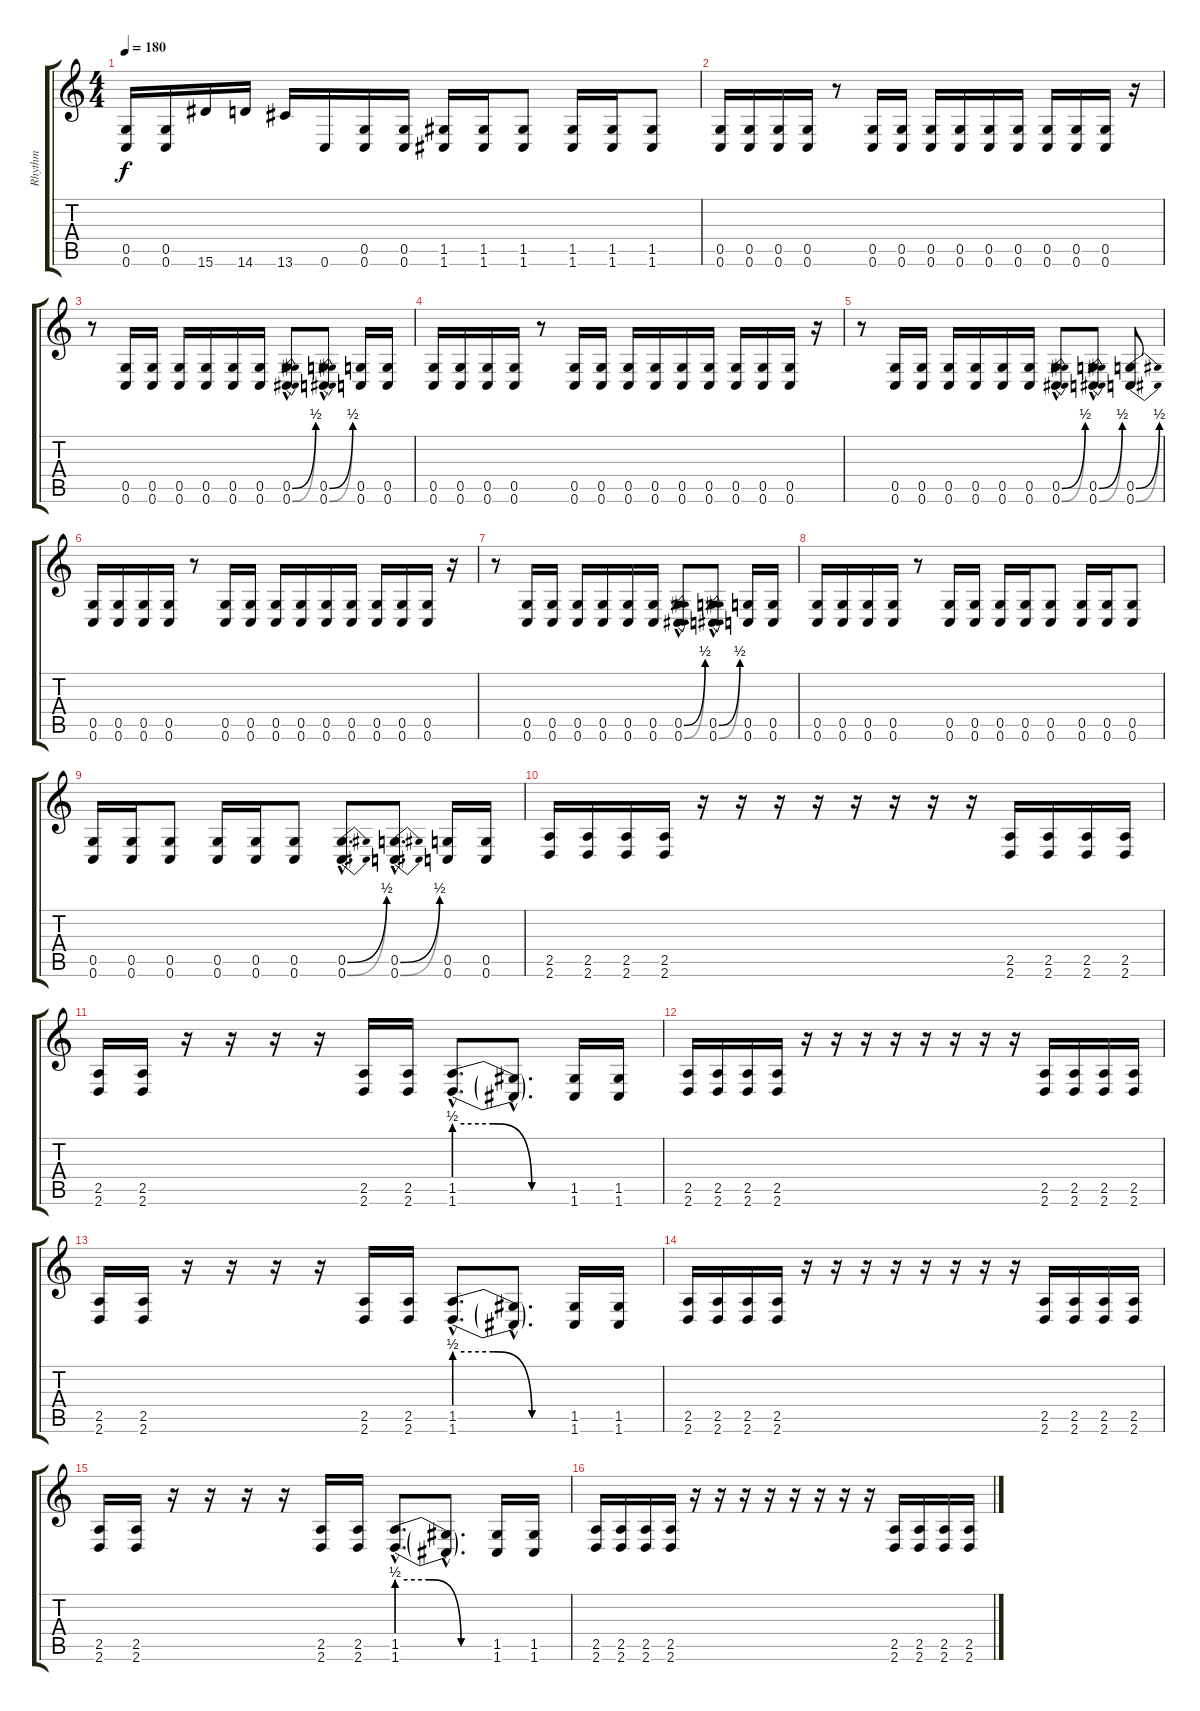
\track ("Rhythm" "Rhythm") {instrument overdrivenguitar}
\staff {score tabs}
\tuning (D4 A3 F3 C3 G2 C2) {hide}
\ts (4 4)
\tempo 180
\clef g2
\ks c
(0.5 0.6).16{dy f} (0.5 0.6).16 15.6.16 14.6.16 13.6.16 0.6.16 (0.5 0.6).16 (0.5 0.6).16 (1.5 1.6).16 (1.5 1.6).16 (1.5 1.6).8 (1.5 1.6).16 (1.5 1.6).16 (1.5 1.6).8 |
(0.5 0.6).16 (0.5 0.6).16 (0.5 0.6).16 (0.5 0.6).16 r.8 (0.5 0.6).16 (0.5 0.6).16 (0.5 0.6).16 (0.5 0.6).16 (0.5 0.6).16 (0.5 0.6).16 (0.5 0.6).16 (0.5 0.6).16 (0.5 0.6).16 r.16 |
r.8 (0.5 0.6).16 (0.5 0.6).16 (0.5 0.6).16 (0.5 0.6).16 (0.5 0.6).16 (0.5 0.6).16 (0.5{be (bend 0 0 60 2) hac} 0.6{be (bend 0 0 60 2) hac}).8{d} (0.5{be (bend 0 0 60 2) hac} 0.6{be (bend 0 0 60 2) hac}).8{d} (0.5 0.6).16 (0.5 0.6).16 |
(0.5 0.6).16 (0.5 0.6).16 (0.5 0.6).16 (0.5 0.6).16 r.8 (0.5 0.6).16 (0.5 0.6).16 (0.5 0.6).16 (0.5 0.6).16 (0.5 0.6).16 (0.5 0.6).16 (0.5 0.6).16 (0.5 0.6).16 (0.5 0.6).16 r.16 |
r.8 (0.5 0.6).16 (0.5 0.6).16 (0.5 0.6).16 (0.5 0.6).16 (0.5 0.6).16 (0.5 0.6).16 (0.5{be (bend 0 0 60 2) hac} 0.6{be (bend 0 0 60 2) hac}).8{d} (0.5{be (bend 0 0 60 2) hac} 0.6{be (bend 0 0 60 2) hac}).8{d} (0.5{be (bend 0 0 60 2)} 0.6{be (bend 0 0 60 2)}).8 |
(0.5 0.6).16 (0.5 0.6).16 (0.5 0.6).16 (0.5 0.6).16 r.8 (0.5 0.6).16 (0.5 0.6).16 (0.5 0.6).16 (0.5 0.6).16 (0.5 0.6).16 (0.5 0.6).16 (0.5 0.6).16 (0.5 0.6).16 (0.5 0.6).16 r.16 |
r.8 (0.5 0.6).16 (0.5 0.6).16 (0.5 0.6).16 (0.5 0.6).16 (0.5 0.6).16 (0.5 0.6).16 (0.5{be (bend 0 0 60 2) hac} 0.6{be (bend 0 0 60 2) hac}).8{d} (0.5{be (bend 0 0 60 2) hac} 0.6{be (bend 0 0 60 2) hac}).8{d} (0.5 0.6).16 (0.5 0.6).16 |
(0.5 0.6).16 (0.5 0.6).16 (0.5 0.6).16 (0.5 0.6).16 r.8 (0.5 0.6).16 (0.5 0.6).16 (0.5 0.6).16 (0.5 0.6).16 (0.5 0.6).8 (0.5 0.6).16 (0.5 0.6).16 (0.5 0.6).8 |
(0.5 0.6).16 (0.5 0.6).16 (0.5 0.6).8 (0.5 0.6).16 (0.5 0.6).16 (0.5 0.6).8 (0.5{be (bend 0 0 60 2) hac} 0.6{be (bend 0 0 60 2) hac}).8{d} (0.5{be (bend 0 0 60 2) hac} 0.6{be (bend 0 0 60 2) hac}).8{d} (0.5 0.6).16 (0.5 0.6).16 |
(2.5 2.6).16 (2.5 2.6).16 (2.5 2.6).16 (2.5 2.6).16 r.16 r.16 r.16 r.16 r.16 r.16 r.16 r.16 (2.5 2.6).16 (2.5 2.6).16 (2.5 2.6).16 (2.5 2.6).16 |
(2.5 2.6).16 (2.5 2.6).16 r.16 r.16 r.16 r.16 (2.5 2.6).16 (2.5 2.6).16 (1.5{be (custom 0 2 20 2 40 0 60 0) hac} 1.6{be (custom 0 2 20 2 40 0 60 0) hac}).8{d} (1.5{hac t} 1.6{hac t}).8{d} (1.5 1.6).16 (1.5 1.6).16 |
(2.5 2.6).16 (2.5 2.6).16 (2.5 2.6).16 (2.5 2.6).16 r.16 r.16 r.16 r.16 r.16 r.16 r.16 r.16 (2.5 2.6).16 (2.5 2.6).16 (2.5 2.6).16 (2.5 2.6).16 |
(2.5 2.6).16 (2.5 2.6).16 r.16 r.16 r.16 r.16 (2.5 2.6).16 (2.5 2.6).16 (1.5{be (custom 0 2 20 2 40 0 60 0) hac} 1.6{be (custom 0 2 20 2 40 0 60 0) hac}).8{d} (1.5{hac t} 1.6{hac t}).8{d} (1.5 1.6).16 (1.5 1.6).16 |
(2.5 2.6).16 (2.5 2.6).16 (2.5 2.6).16 (2.5 2.6).16 r.16 r.16 r.16 r.16 r.16 r.16 r.16 r.16 (2.5 2.6).16 (2.5 2.6).16 (2.5 2.6).16 (2.5 2.6).16 |
(2.5 2.6).16 (2.5 2.6).16 r.16 r.16 r.16 r.16 (2.5 2.6).16 (2.5 2.6).16 (1.5{be (custom 0 2 20 2 40 0 60 0) hac} 1.6{be (custom 0 2 20 2 40 0 60 0) hac}).8{d} (1.5{hac t} 1.6{hac t}).8{d} (1.5 1.6).16 (1.5 1.6).16 |
(2.5 2.6).16 (2.5 2.6).16 (2.5 2.6).16 (2.5 2.6).16 r.16 r.16 r.16 r.16 r.16 r.16 r.16 r.16 (2.5 2.6).16 (2.5 2.6).16 (2.5 2.6).16 (2.5 2.6).16
